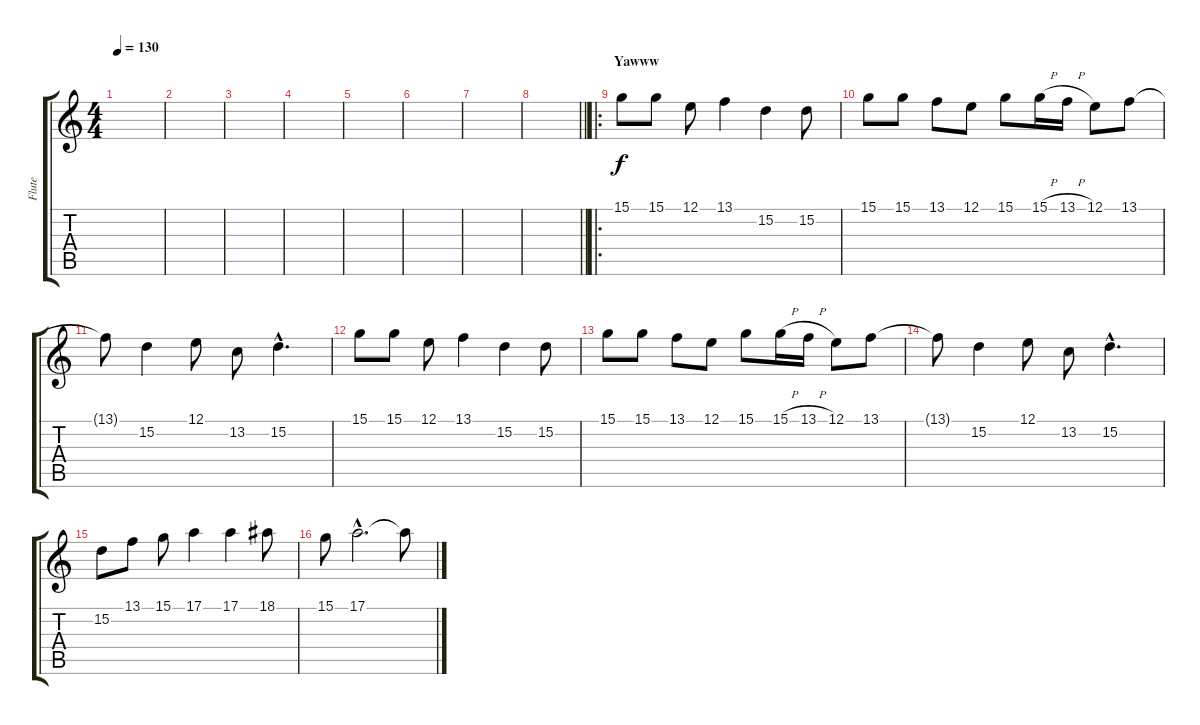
\track ("Flute" "Flute") {instrument panflute}
\staff {score tabs}
\tuning (E4 B3 G3 D3 A2 E2) {hide}
\ts (4 4)
\tempo 130
\clef g2
\ks c
|
|
|
|
|
|
|
\barLineRight lightlight
|
\ro
\section ("" "Yawww")
15.1.8 15.1.8 12.1.8 13.1.4 15.2.4 15.2.8 |
15.1.8 15.1.8 13.1.8 12.1.8 15.1.8 15.1{h}.16 13.1{h}.16 12.1.8 13.1.8 |
13.1{t}.8 15.2.4 12.1.8 13.2.8 15.2{hac}.4{d} |
15.1.8 15.1.8 12.1.8 13.1.4 15.2.4 15.2.8 |
15.1.8 15.1.8 13.1.8 12.1.8 15.1.8 15.1{h}.16 13.1{h}.16 12.1.8 13.1.8 |
13.1{t}.8 15.2.4 12.1.8 13.2.8 15.2{hac}.4{d} |
15.2.8 13.1.8 15.1.8 17.1.4 17.1.4 18.1.8 |
15.1.8 17.1{hac}.2{d} 17.1{t}.8
